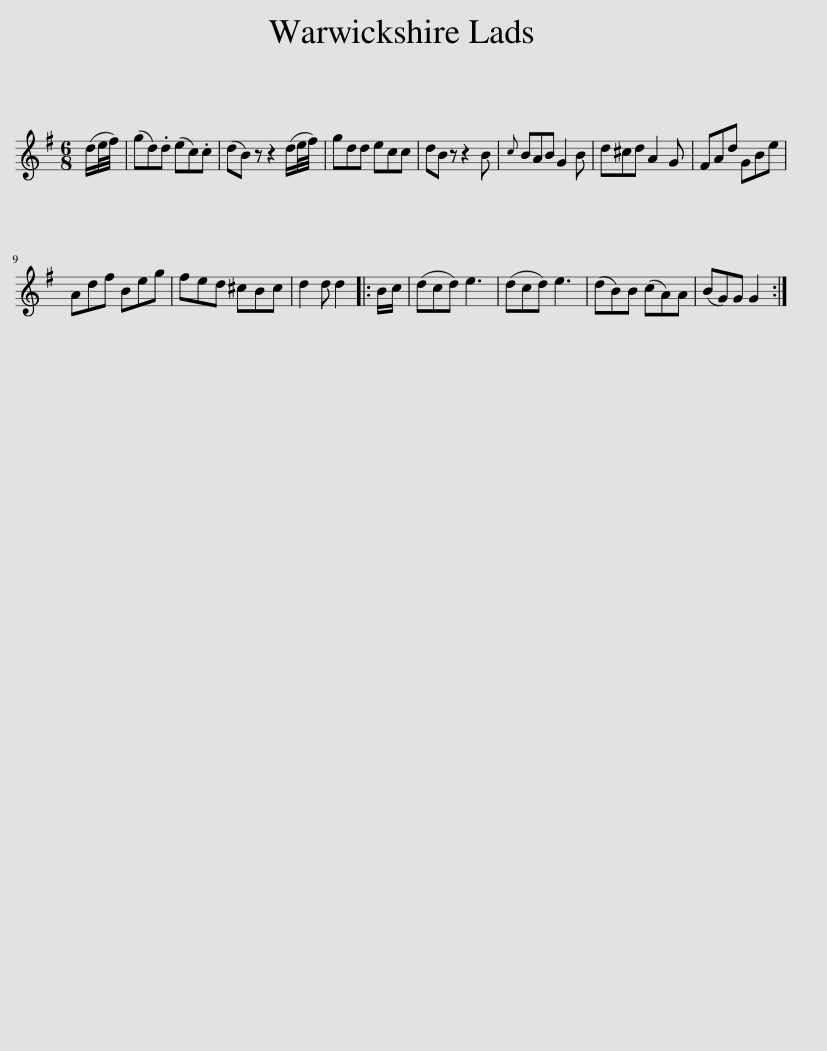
X:1
L:1/8
M:6/8
I:linebreak $
K:G
V:1 treble
V:1
 (d/e/4f/4) | (gd).d (ec).c | (dB) z z2 (d/e/4f/4) | gdd ecc | dB z z2 B | %5
{c} BAB G2 B | d^cd A2 G | FAd GBe |$ Adf Beg | fed ^cBc | %10
 d2 d d2 |: B/c/ | (dcd) e3 | (dcd) e3 | (dB)B (cA)A | %15
 (BG)G G2 :| %16
